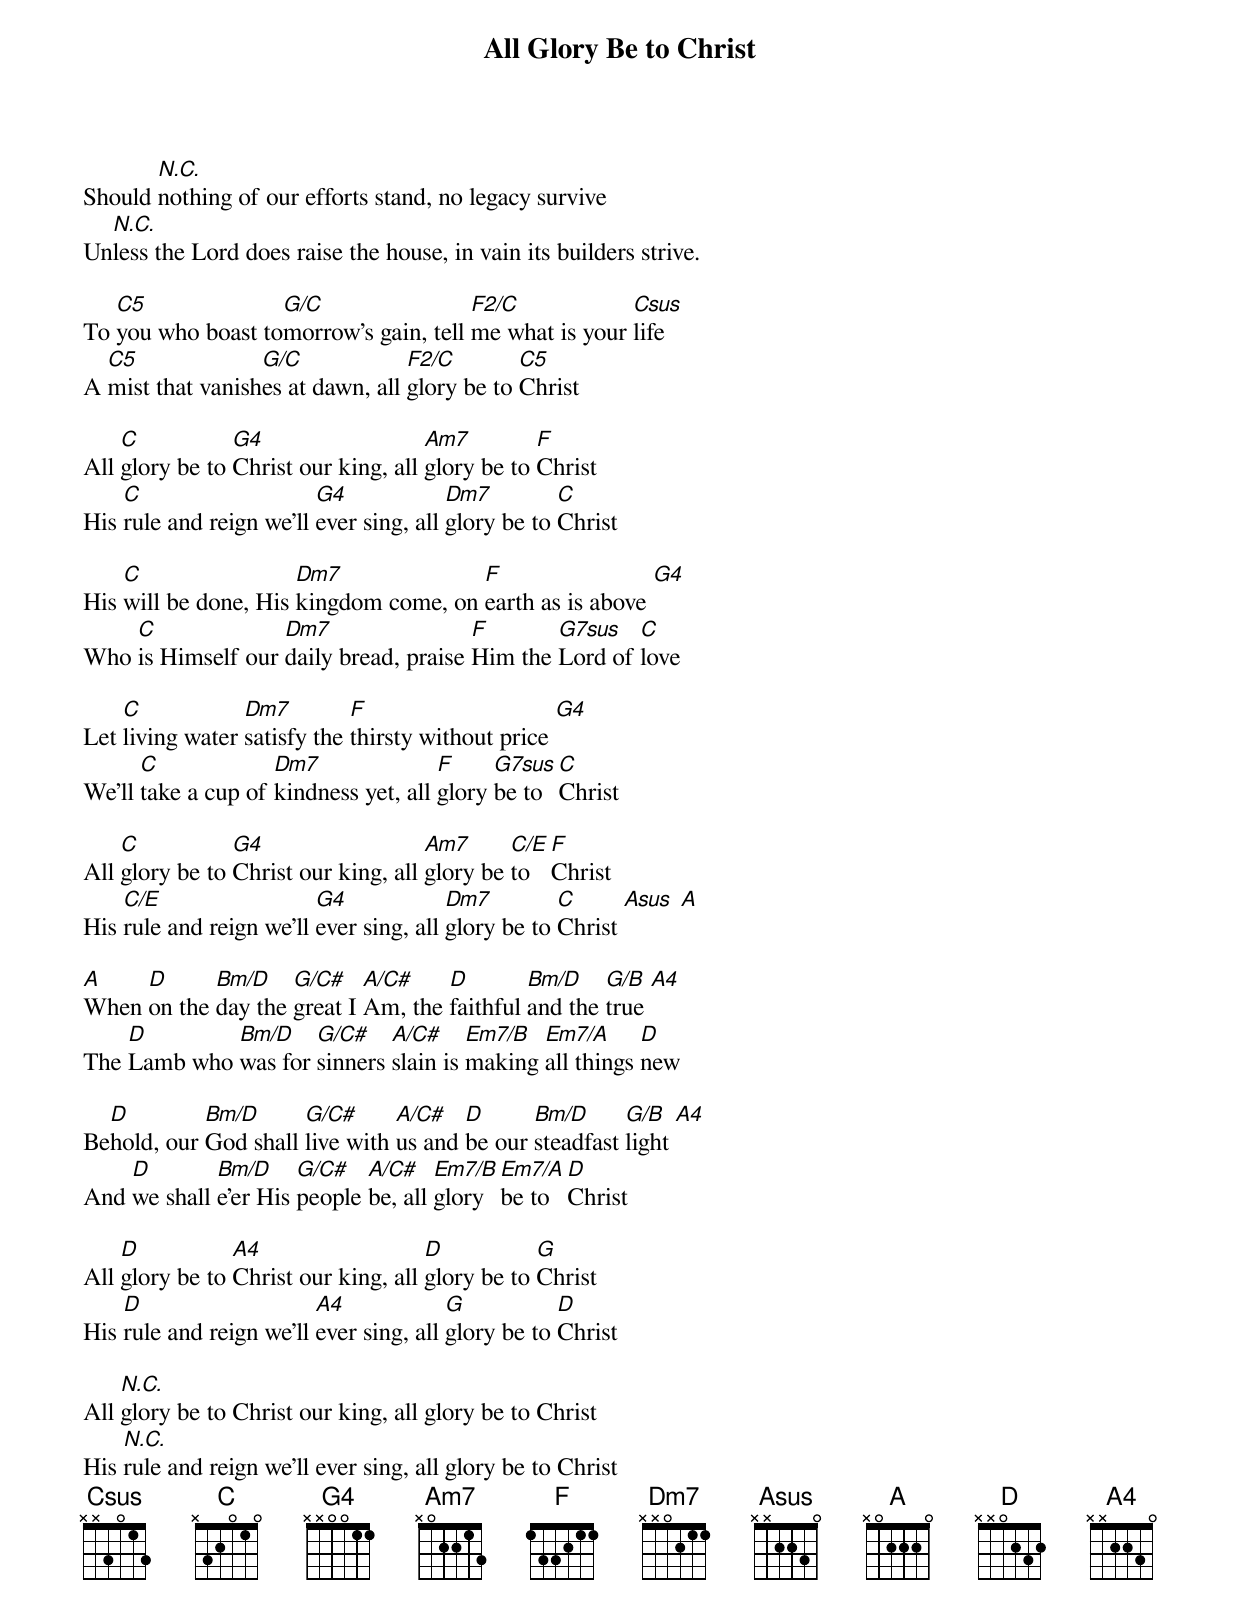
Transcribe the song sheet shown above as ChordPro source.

{title: All Glory Be to Christ}
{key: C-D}
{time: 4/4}
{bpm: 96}
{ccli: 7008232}
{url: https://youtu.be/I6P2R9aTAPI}
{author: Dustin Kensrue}
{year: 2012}
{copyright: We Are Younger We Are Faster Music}

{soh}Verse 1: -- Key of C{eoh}
Should [N.C.]nothing of our efforts stand, no legacy survive
Un[N.C.]less the Lord does raise the house, in vain its builders strive.

To [C5]you who boast to[G/C]morrow's gain, tell [F2/C]me what is your [Csus]life
A [C5]mist that vanish[G/C]es at dawn, all [F2/C]glory be to [C5]Christ

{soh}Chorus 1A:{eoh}
All [C]glory be to [G4]Christ our king, all [Am7]glory be to [F]Christ
His [C]rule and reign we'll [G4]ever sing, all [Dm7]glory be to [C]Christ

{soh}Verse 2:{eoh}
His [C]will be done, His [Dm7]kingdom come, on [F]earth as is above [G4]
Who [C]is Himself our [Dm7]daily bread, praise [F]Him the [G7sus]Lord of [C]love

Let [C]living water [Dm7]satisfy the [F]thirsty without price [G4]
We'll [C]take a cup of [Dm7]kindness yet, all [F]glory [G7sus]be to [C]Christ

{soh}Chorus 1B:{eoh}
All [C]glory be to [G4]Christ our king, all [Am7]glory be [C/E]to [F]Christ
His [C/E]rule and reign we'll [G4]ever sing, all [Dm7]glory be to [C]Christ [Asus] [A]

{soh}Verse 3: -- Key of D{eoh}
[A]When [D]on the [Bm/D]day the [G/C#]great I [A/C#]Am, the [D]faithful [Bm/D]and the [G/B]true [A4]
The [D]Lamb who [Bm/D]was for [G/C#]sinners [A/C#]slain is [Em7/B]making [Em7/A]all things [D]new

Be[D]hold, our [Bm/D]God shall [G/C#]live with [A/C#]us and [D]be our [Bm/D]steadfast [G/B]light [A4]
And [D]we shall [Bm/D]e'er His [G/C#]people [A/C#]be, all [Em7/B]glory [Em7/A]be to [D]Christ

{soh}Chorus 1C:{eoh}
All [D]glory be to [A4]Christ our king, all [D]glory be to [G]Christ
His [D]rule and reign we'll [A4]ever sing, all [G]glory be to [D]Christ

All [N.C.]glory be to Christ our king, all glory be to Christ
His [N.C.]rule and reign we'll ever sing, all glory be to Christ
